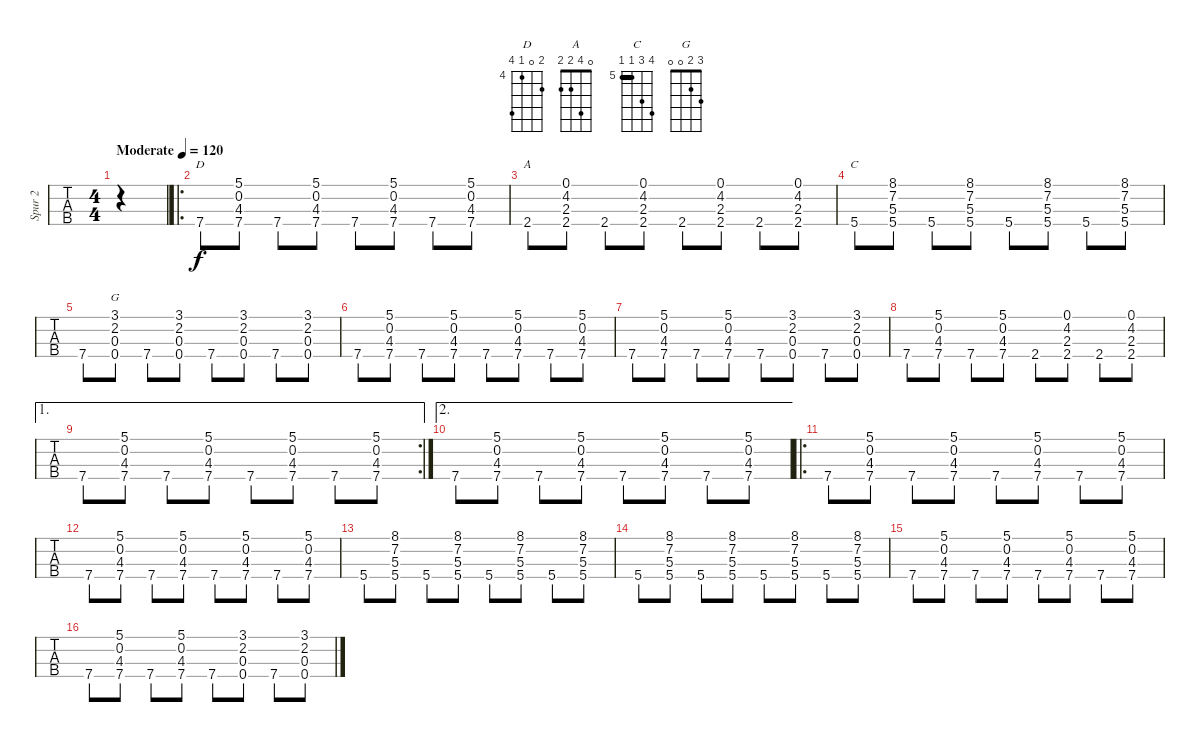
\track ("Spur 2" "Spur 2") {instrument acousticguitarsteel}
\staff {tabs}
\tuning (E4 A3 D3 G2) {hide}
\chord ("D" 5 0 4 7) {firstfret 4}
\chord ("A" 0 4 2 2)
\chord ("C" 8 7 5 5) {firstfret 5 barre 5}
\chord ("G" 3 2 0 0)
\ts (4 4)
\tempo (120 "Moderate")
\clef g2
\ks c
|
\ro
7.4.8{ch "D"} (5.1 0.2 4.3 7.4).8 7.4.8 (5.1 0.2 4.3 7.4).8 7.4.8 (5.1 0.2 4.3 7.4).8 7.4.8 (5.1 0.2 4.3 7.4).8 |
2.4.8{ch "A"} (0.1 4.2 2.3 2.4).8 2.4.8 (0.1 4.2 2.3 2.4).8 2.4.8 (0.1 4.2 2.3 2.4).8 2.4.8 (0.1 4.2 2.3 2.4).8 |
5.4.8{ch "C"} (8.1 7.2 5.3 5.4).8 5.4.8 (8.1 7.2 5.3 5.4).8 5.4.8 (8.1 7.2 5.3 5.4).8 5.4.8 (8.1 7.2 5.3 5.4).8 |
7.4.8 (3.1 2.2 0.3 0.4).8{ch "G"} 7.4.8 (3.1 2.2 0.3 0.4).8 7.4.8 (3.1 2.2 0.3 0.4).8 7.4.8 (3.1 2.2 0.3 0.4).8 |
7.4.8 (5.1 0.2 4.3 7.4).8 7.4.8 (5.1 0.2 4.3 7.4).8 7.4.8 (5.1 0.2 4.3 7.4).8 7.4.8 (5.1 0.2 4.3 7.4).8 |
7.4.8 (5.1 0.2 4.3 7.4).8 7.4.8 (5.1 0.2 4.3 7.4).8 7.4.8 (3.1 2.2 0.3 0.4).8 7.4.8 (3.1 2.2 0.3 0.4).8 |
7.4.8 (5.1 0.2 4.3 7.4).8 7.4.8 (5.1 0.2 4.3 7.4).8 2.4.8 (0.1 4.2 2.3 2.4).8 2.4.8 (0.1 4.2 2.3 2.4).8 |
\ae 1
\rc 2
7.4.8 (5.1 0.2 4.3 7.4).8 7.4.8 (5.1 0.2 4.3 7.4).8 7.4.8 (5.1 0.2 4.3 7.4).8 7.4.8 (5.1 0.2 4.3 7.4).8 |
\ae 2
7.4.8 (5.1 0.2 4.3 7.4).8 7.4.8 (5.1 0.2 4.3 7.4).8 7.4.8 (5.1 0.2 4.3 7.4).8 7.4.8 (5.1 0.2 4.3 7.4).8 |
\ro
7.4.8 (5.1 0.2 4.3 7.4).8 7.4.8 (5.1 0.2 4.3 7.4).8 7.4.8 (5.1 0.2 4.3 7.4).8 7.4.8 (5.1 0.2 4.3 7.4).8 |
7.4.8 (5.1 0.2 4.3 7.4).8 7.4.8 (5.1 0.2 4.3 7.4).8 7.4.8 (5.1 0.2 4.3 7.4).8 7.4.8 (5.1 0.2 4.3 7.4).8 |
5.4.8 (8.1 7.2 5.3 5.4).8 5.4.8 (8.1 7.2 5.3 5.4).8 5.4.8 (8.1 7.2 5.3 5.4).8 5.4.8 (8.1 7.2 5.3 5.4).8 |
5.4.8 (8.1 7.2 5.3 5.4).8 5.4.8 (8.1 7.2 5.3 5.4).8 5.4.8 (8.1 7.2 5.3 5.4).8 5.4.8 (8.1 7.2 5.3 5.4).8 |
7.4.8 (5.1 0.2 4.3 7.4).8 7.4.8 (5.1 0.2 4.3 7.4).8 7.4.8 (5.1 0.2 4.3 7.4).8 7.4.8 (5.1 0.2 4.3 7.4).8 |
7.4.8 (5.1 0.2 4.3 7.4).8 7.4.8 (5.1 0.2 4.3 7.4).8 7.4.8 (3.1 2.2 0.3 0.4).8 7.4.8 (3.1 2.2 0.3 0.4).8
